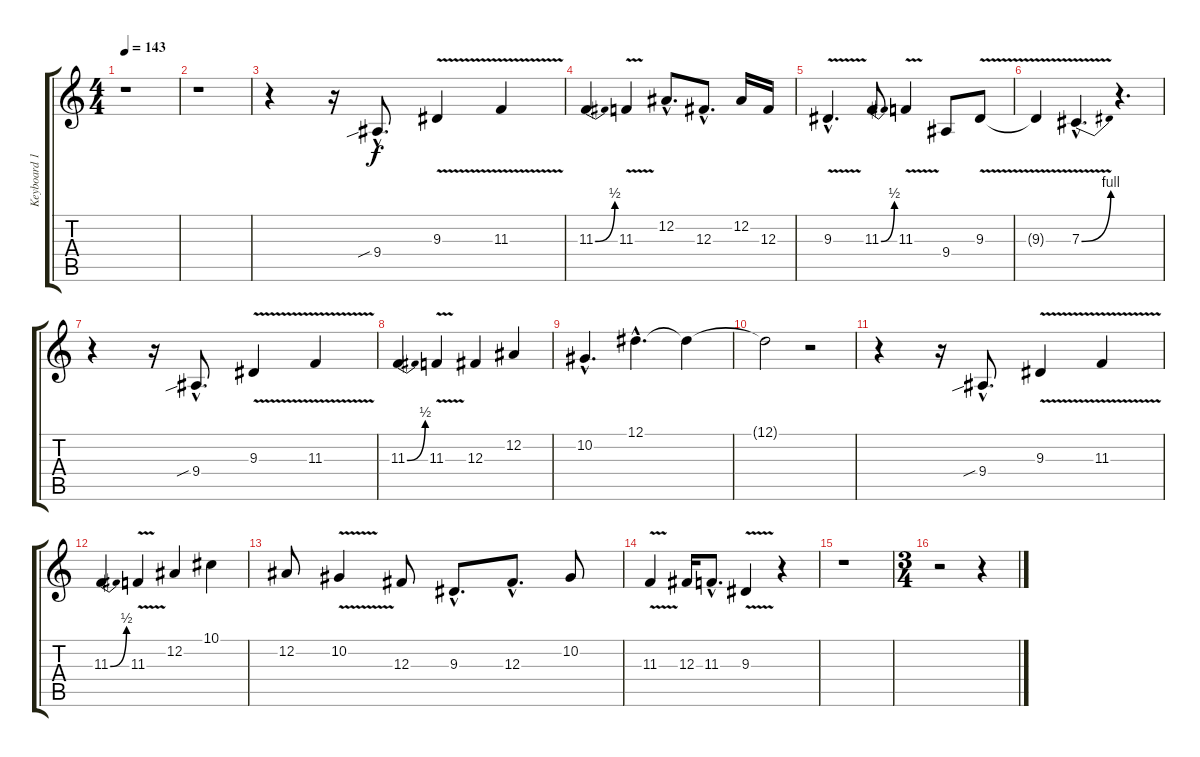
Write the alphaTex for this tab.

\track ("Keyboard 1" "Keyboard 1") {instrument acousticgrandpiano}
\staff {score tabs}
\tuning (Eb4 Bb3 Gb3 Db3 Ab2 Eb2) {hide}
\ts (4 4)
\tempo 143
\clef g2
\ks c
r.1{dy mp} |
r.1 |
r.4{volume 14 instrument lead1square} r.16 9.4{sib hac}.8{d dy f} 9.3{v}.4 11.3{v}.4 |
11.3{be (bend 0 0 60 2)}.4 11.3{v}.4 12.2{hac}.8{d} 12.3{hac}.8{d} 12.2.16 12.3.16 |
9.3{v hac}.4{d} 11.3{be (bend 0 0 60 2)}.8 11.3{v}.4 9.4.8 9.3{v}.8 |
9.3{t}.4 7.3{be (bend 0 0 60 4) v hac}.4{d} r.4{d} |
r.4 r.16 9.4{sib hac}.8{d} 9.3{v}.4 11.3{v}.4 |
11.3{be (bend 0 0 60 2)}.4 11.3{v}.4 12.3.4 12.2.4 |
10.2{hac}.4{d} 12.1{hac}.4{d} 12.1{t}.4 |
12.1{t}.2 r.2 |
r.4 r.16 9.4{sib hac}.8{d} 9.3{v}.4 11.3{v}.4 |
11.3{be (bend 0 0 60 2)}.4 11.3{v}.4 12.2.4 10.1.4 |
12.2.8 10.2{v}.4 12.3.8 9.3{hac}.8{d} 12.3{hac}.8{d} 10.2.8 |
11.3{v}.4 12.3.16 11.3{hac}.8{d} 9.3{v}.4 r.4 |
r.1 |
\ts (3 4)
\section ("" "")
r.2 r.4
